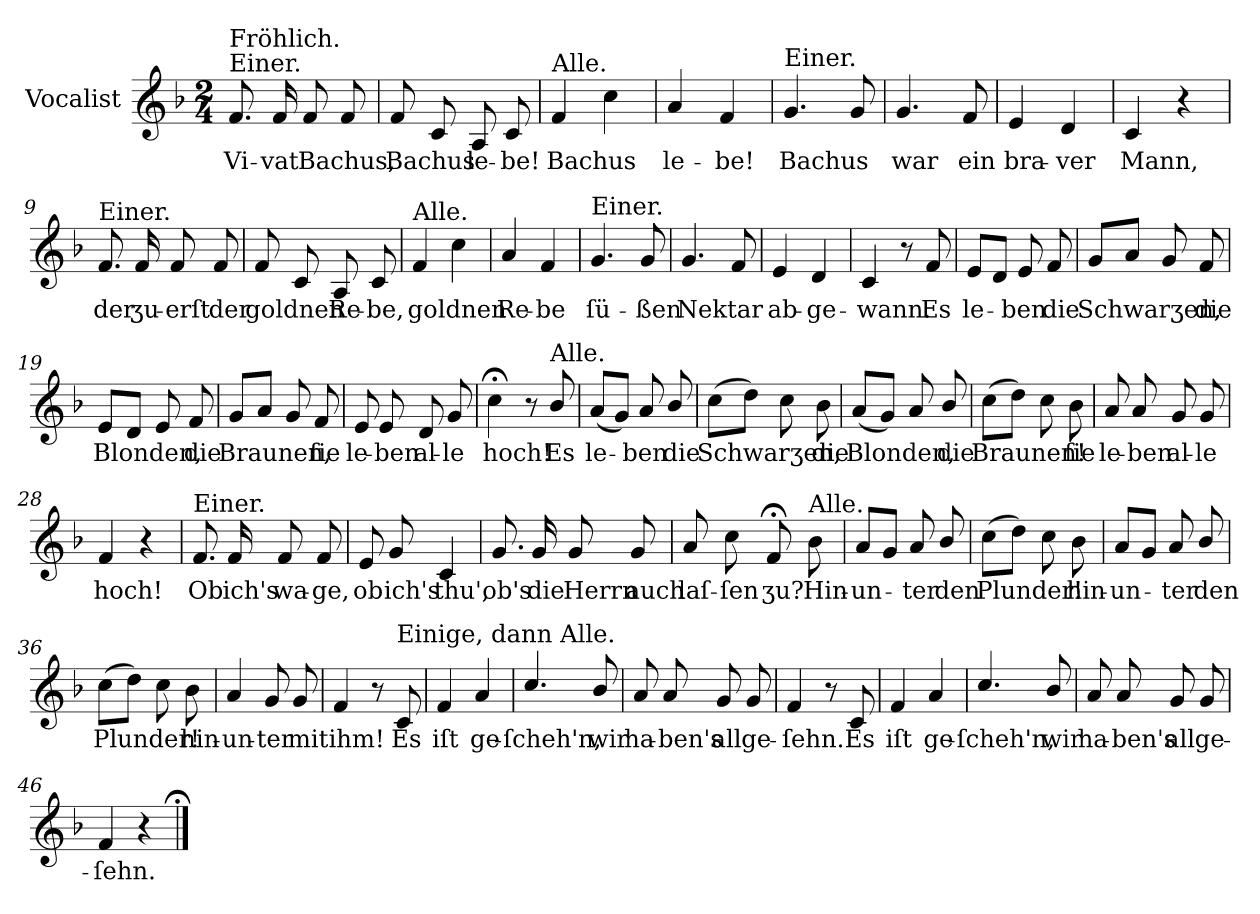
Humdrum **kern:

**kern	**text
*part1	*part1
*staff1	*staff1
*I"Vocalist	*
*clefG2	*
*k[b-]	*
*F:	*
*M2/4	*
=1	=1
!LO:TX:a:t=Einer.	!
!LO:TX:a:t=Fröhlich.	!
8.f	Vi-
16f	-vat
8f	Bachus,
8f	.
=2	=2
8f	Bachus
8c	.
8A	le-
8c	-be!
=3	=3
!LO:TX:a:t=Alle.	!
4f	Bachus
4cc	.
=4	=4
4a	le-
4f	-be!
=5	=5
!LO:TX:a:t=Einer.	!
4.g	Bachus
8g	.
=6	=6
4.g	war
8f	ein
=7	=7
4e	bra-
4d	-ver
=8	=8
4c	Mann,
4r	.
=9	=9
!LO:TX:a:t=Einer.	!
8.f	der
16f	ʒu-
8f	-erſt
8f	der
=10	=10
8f	goldnen
8c	.
8A	Re-
8c	-be,
=11	=11
!LO:TX:a:t=Alle.	!
4f	goldnen
4cc	.
=12	=12
4a	Re-
4f	-be
=13	=13
!LO:TX:a:t=Einer.	!
4.g	ſü-
8g	-ßen
=14	=14
4.g	Nektar
8f	.
=15	=15
4e	ab-
4d	-ge-
=16	=16
4c	-wann.
8r	.
8f	Es
=17	=17
8eL	le-
8dJ	.
8e	-ben
8f	die
=18	=18
8gL	Schwarʒen,
8aJ	.
8g	.
8f	die
=19	=19
8eL	Blonden,
8dJ	.
8e	.
8f	die
=20	=20
8gL	Braunen,
8aJ	.
8g	.
8f	ſie
=21	=21
8e	le-
8e	-ben
8d	al-
8g	-le
=22	=22
4cc;<	hoch!
8r	.
!LO:TX:a:t=Alle.	!
8b-/	Es
=23	=23
(8aL	le-
8gJ)	.
8a	-ben
8b-/	die
=24	=24
(8ccL	Schwarʒen,
8ddJ)	.
8cc	.
8b-	die
=25	=25
(8aL	Blonden,
8gJ)	.
8a	.
8b-/	die
=26	=26
(8ccL	Braunen!
8ddJ)	.
8cc	.
8b-	ſie
=27	=27
8a	le-
8a	-ben
8g	al-
8g	-le
=28	=28
4f	hoch!
4r	.
=29	=29
!LO:TX:a:t=Einer.	!
8.f	Ob
16f	ich's
8f	wa-
8f	-ge,
=30	=30
8e	ob
8g	ich's
4c	thu',
=31	=31
8.g	ob's
16g	die
8g	Herrn
8g	auch
=32	=32
8a	laſ-
8cc	-ſen
8f;<	ʒu?
!LO:TX:a:t=Alle.	!
8b-	Hin-
=33	=33
8aL	-un-
8gJ	.
8a	-ter
8b-/	den
=34	=34
(8ccL	Plunder!
8ddJ)	.
8cc	.
8b-	hin-
=35	=35
8aL	-un-
8gJ	.
8a	-ter
8b-/	den
=36	=36
(8ccL	Plunder!
8ddJ)	.
8cc	.
8b-	hin-
=37	=37
4a	-un-
8g	-ter
8g	mit
=38	=38
4f	ihm!
8r	.
!LO:TX:a:t=Einige, dann Alle.	!
8c	Es
=39	=39
4f	iſt
4a	ge-
=40	=40
4.cc/	-ſcheh'n,
8b-/	wir
=41	=41
8a	ha-
8a	-ben's
8g	all
8g	ge-
=42	=42
4f	-ſehn.
8r	.
8c	Es
=43	=43
4f	iſt
4a	ge-
=44	=44
4.cc/	-ſcheh'n,
8b-/	wir
=45	=45
8a	ha-
8a	-ben's
8g	all
8g	ge-
=46	=46
4f	-ſehn.
4r	.
==;	==;
*-	*-
